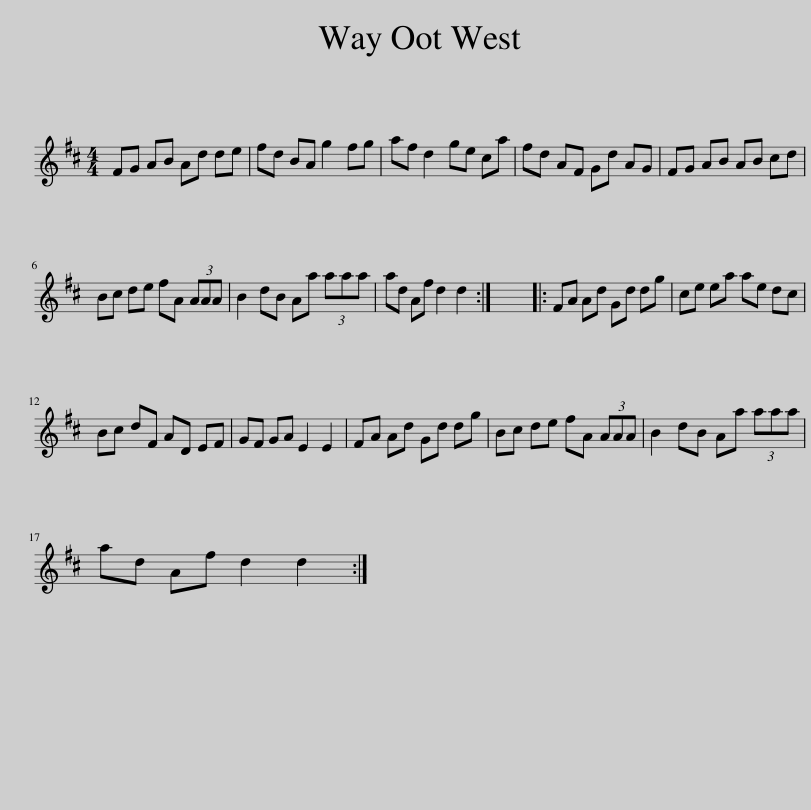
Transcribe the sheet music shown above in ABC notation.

X:1
L:1/8
M:4/4
I:linebreak $
K:D
V:1 treble
V:1
 FG AB Ad de | fd BA g2 fg | af d2 ge ca | fd AF Gd AG | FG AB AB cd |$ %5
 Bc de fA (3AAA | B2 dB Aa (3aaa | ad Af d2 d2 :| x8 |: FA Ad Gd dg | %10
 ce ea ae dc |$ Bc dF AD EF | GF GA E2 E2 | FA Ad Gd dg | Bc de fA (3AAA | %15
 B2 dB Aa (3aaa |$ ad Af d2 d2 :| %17
